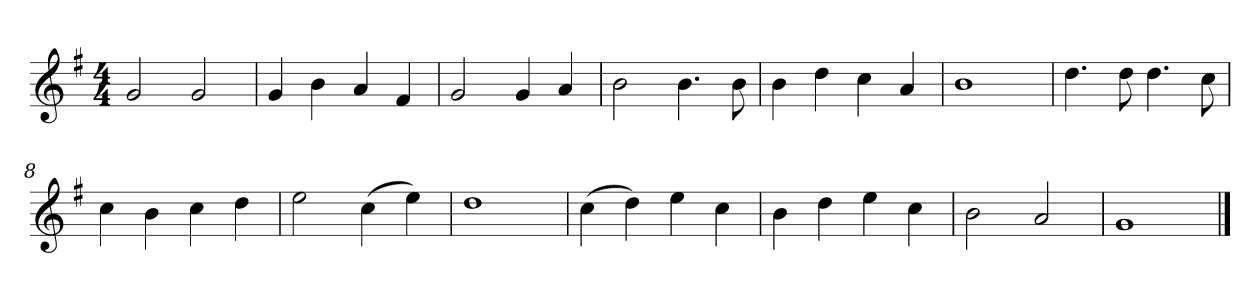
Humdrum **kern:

**kern
*part1
*staff1
*k[f#]
*M4/4
*MM120
=1
2g
2g
=2
4g
4b
4a
4f#
=3
2g
4g
4a
=4
2b
4.b
8b
=5
4b
4dd
4cc
4a
=6
1b
=7
4.dd
8dd
4.dd
8cc
=8
4cc
4b
4cc
4dd
=9
2ee
(4cc
4ee)
=10
1dd
=11
(4cc
4dd)
4ee
4cc
=12
4b
4dd
4ee
4cc
=13
2b
2a
=14
1g
==
*-
